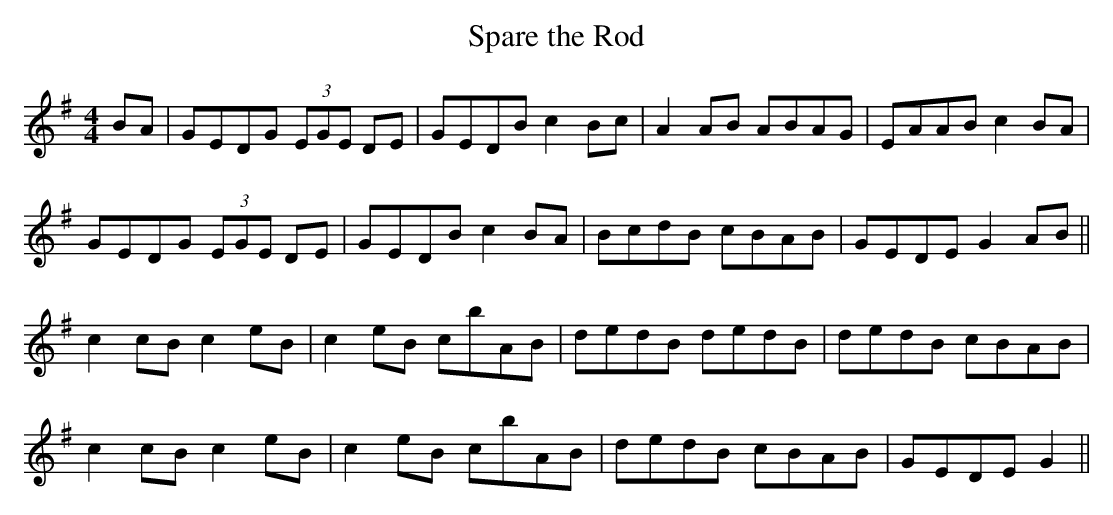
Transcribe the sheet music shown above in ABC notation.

X:1
T: Spare the Rod
L: 1/8
M: 4/4
K: G
BA|GEDG (3EGE DE|GEDB c2 Bc|A2 AB ABAG|EAAB c2 BA|
GEDG (3EGE DE|GEDB c2 BA|BcdB cBAB|GEDE G2 AB ||
c2 cB c2 eB|c2 eB cbAB|dedB dedB|dedB cBAB|
c2 cB c2 eB|c2 eB cbAB|dedB cBAB|GEDE G2 ||
